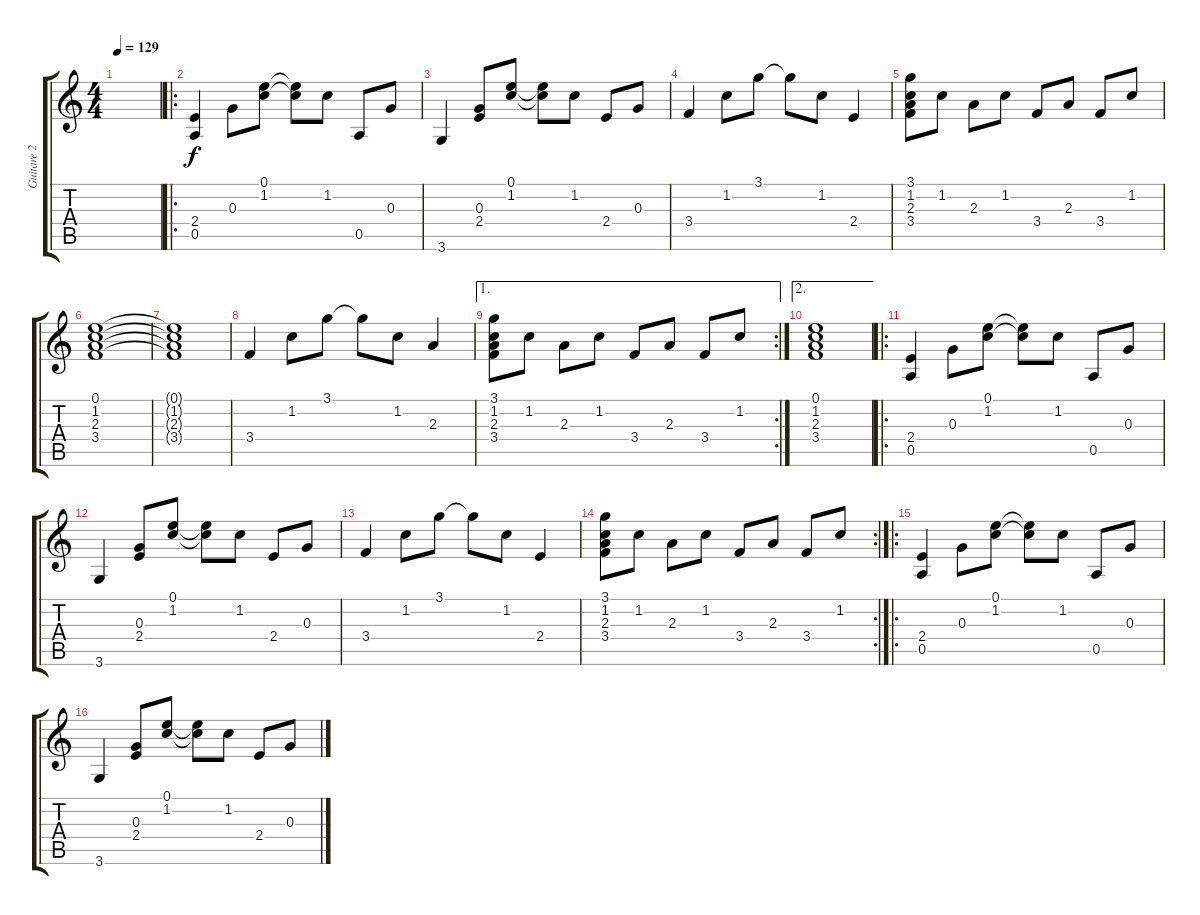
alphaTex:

\track ("Guitare 2" "Guitare 2") {instrument acousticguitarnylon}
\staff {score tabs}
\tuning (E4 B3 G3 D3 A2 E2) {hide}
\ts (4 4)
\tempo 129
\clef g2
\ks c
|
\ro
(2.4 0.5).4 0.3.8 (0.1 1.2).8 (0.1{t} 1.2{t}).8 1.2.8 0.5.8 0.3.8 |
3.6.4 (0.3 2.4).8 (0.1 1.2).8 (0.1{t} 1.2{t}).8 1.2.8 2.4.8 0.3.8 |
3.4.4 1.2.8 3.1.8 3.1{t}.8 1.2.8 2.4.4 |
(3.1 1.2 2.3 3.4).8 1.2.8 2.3.8 1.2.8 3.4.8 2.3.8 3.4.8 1.2.8 |
(0.1 1.2 2.3 3.4).1 |
(0.1{t} 1.2{t} 2.3{t} 3.4{t}).1 |
3.4.4 1.2.8 3.1.8 3.1{t}.8 1.2.8 2.3.4 |
\ae 1
\rc 2
(3.1 1.2 2.3 3.4).8 1.2.8 2.3.8 1.2.8 3.4.8 2.3.8 3.4.8 1.2.8 |
\ae 2
(0.1 1.2 2.3 3.4).1 |
\ro
(2.4 0.5).4 0.3.8 (0.1 1.2).8 (0.1{t} 1.2{t}).8 1.2.8 0.5.8 0.3.8 |
3.6.4 (0.3 2.4).8 (0.1 1.2).8 (0.1{t} 1.2{t}).8 1.2.8 2.4.8 0.3.8 |
3.4.4 1.2.8 3.1.8 3.1{t}.8 1.2.8 2.4.4 |
\rc 2
(3.1 1.2 2.3 3.4).8 1.2.8 2.3.8 1.2.8 3.4.8 2.3.8 3.4.8 1.2.8 |
\ro
(2.4 0.5).4 0.3.8 (0.1 1.2).8 (0.1{t} 1.2{t}).8 1.2.8 0.5.8 0.3.8 |
3.6.4 (0.3 2.4).8 (0.1 1.2).8 (0.1{t} 1.2{t}).8 1.2.8 2.4.8 0.3.8
